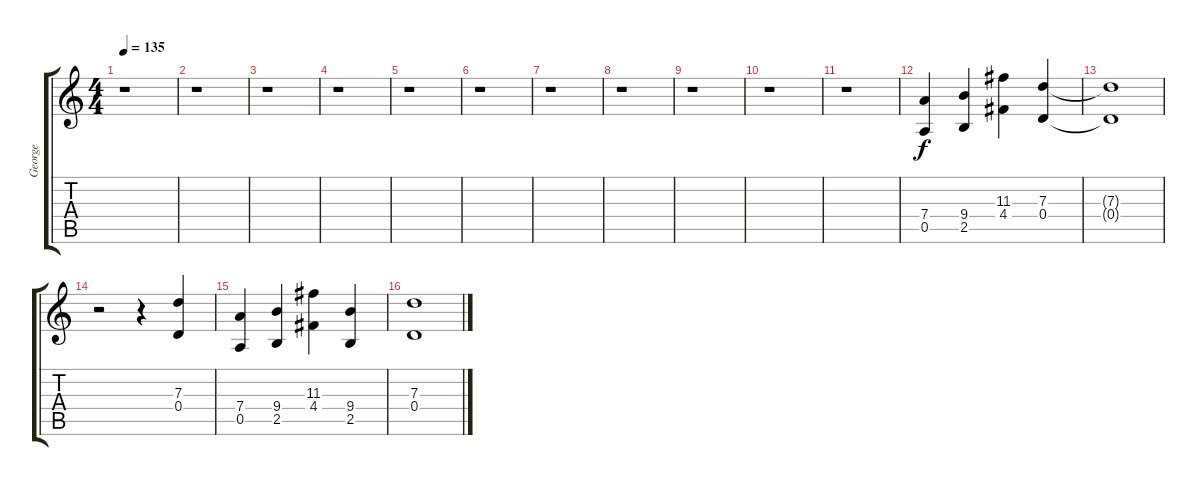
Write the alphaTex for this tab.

\track ("George" "George") {instrument acousticguitarsteel}
\staff {score tabs}
\tuning (E4 B3 G3 D3 A2 E2) {hide}
\ts (4 4)
\tempo 135
\clef g2
\ks c
r.1{dy f} |
r.1 |
r.1 |
r.1 |
r.1 |
r.1 |
r.1 |
r.1 |
r.1 |
r.1 |
r.1 |
(7.4 0.5).4{volume 16 instrument acousticguitarsteel} (9.4 2.5).4 (11.3 4.4).4 (7.3 0.4).4 |
(7.3{t} 0.4{t}).1 |
r.2 r.4 (7.3 0.4).4 |
(7.4 0.5).4 (9.4 2.5).4 (11.3 4.4).4 (9.4 2.5).4 |
(7.3 0.4).1
